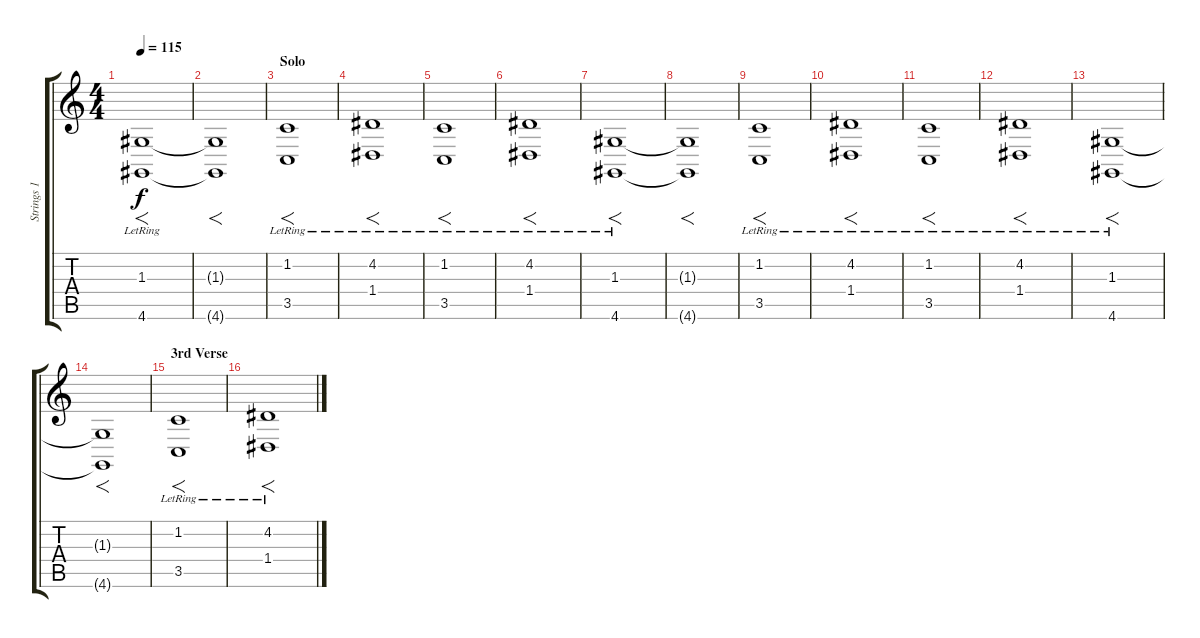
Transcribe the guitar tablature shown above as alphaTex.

\track ("Strings 1" "Strings 1") {instrument stringensemble1}
\staff {score tabs}
\tuning (E4 B3 G3 D3 A2 E2) {hide}
\ts (4 4)
\tempo 115
\clef g2
\ks c
(1.3{lr} 4.6{lr}).1{f dy f} |
(1.3{t} 4.6{t}).1{f} |
\section ("" "Solo")
(1.2{lr} 3.5{lr}).1{f} |
(4.2{lr} 1.4{lr}).1{f} |
(1.2{lr} 3.5{lr}).1{f} |
(4.2{lr} 1.4{lr}).1{f} |
(1.3{lr} 4.6{lr}).1{f} |
(1.3{t} 4.6{t}).1{f} |
(1.2{lr} 3.5{lr}).1{f} |
(4.2{lr} 1.4{lr}).1{f} |
(1.2{lr} 3.5{lr}).1{f} |
(4.2{lr} 1.4{lr}).1{f} |
(1.3{lr} 4.6{lr}).1{f} |
(1.3{t} 4.6{t}).1{f} |
\section ("" "3rd Verse")
(1.2{lr} 3.5{lr}).1{f} |
(4.2{lr} 1.4{lr}).1{f}
